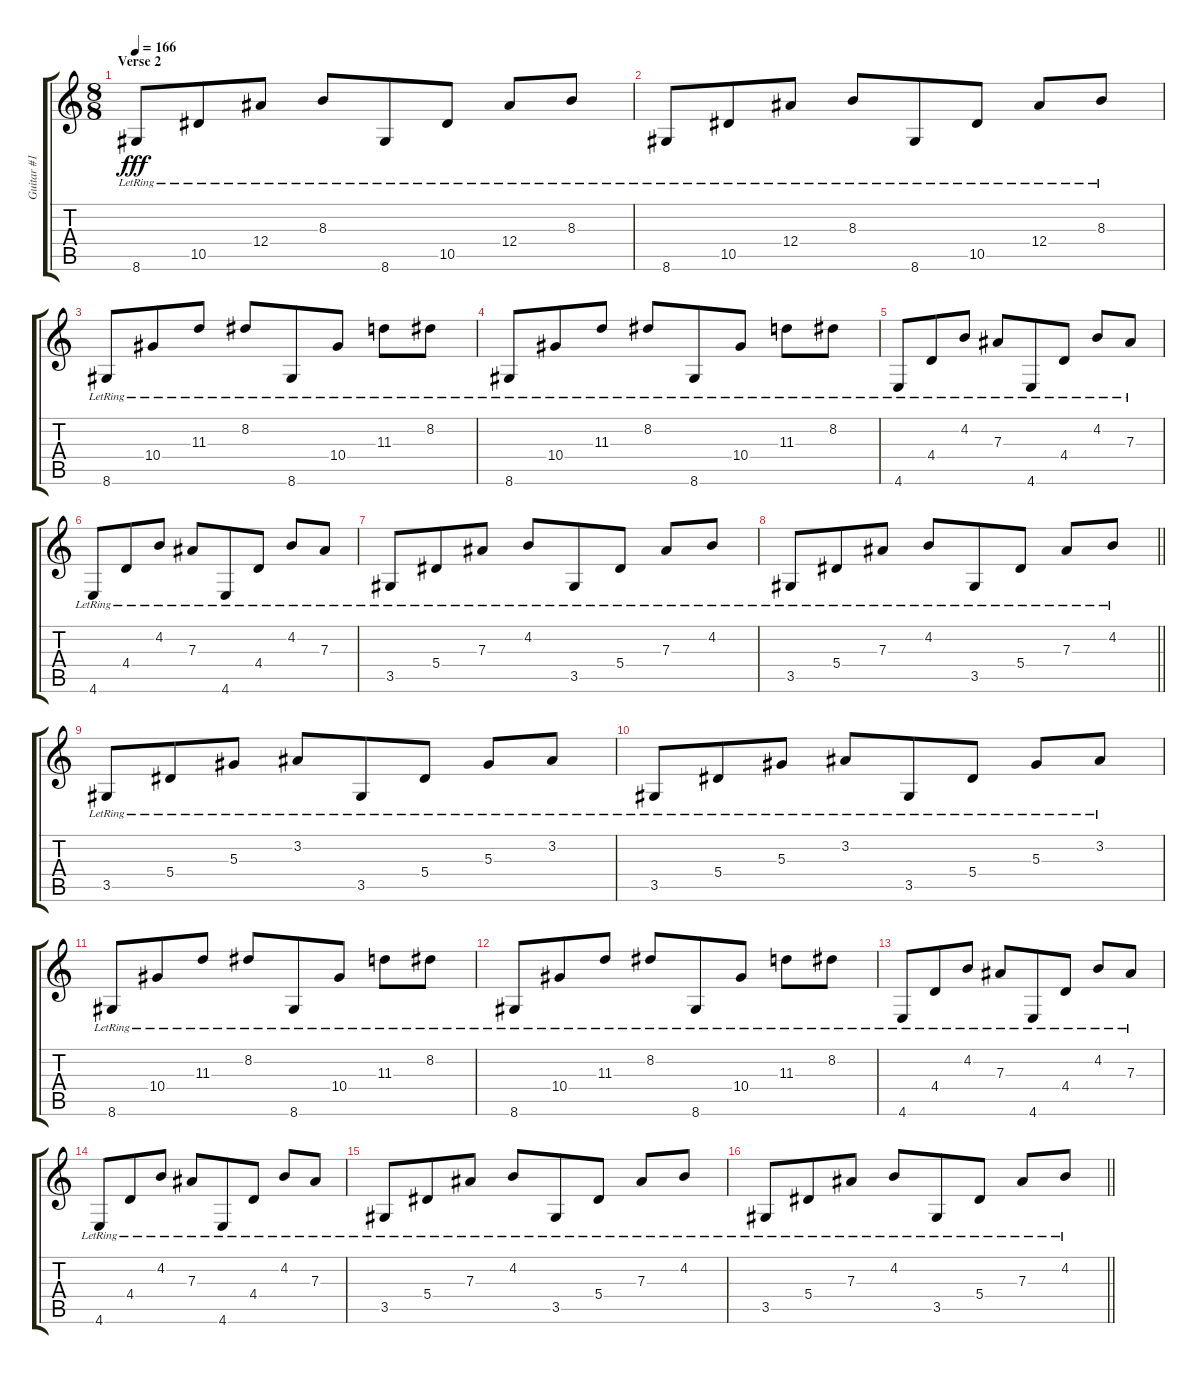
\track ("Guitar #1" "Guitar #1") {instrument distortionguitar}
\staff {score tabs}
\tuning (C4 G3 Eb3 Bb2 F2 C2) {hide}
\ts (8 8)
\section ("" "Verse 2")
\tempo 166
\clef g2
\ks c
8.6{lr}.8{dy fff} 10.5{lr}.8 12.4{lr}.8 8.3{lr}.8 8.6{lr}.8 10.5{lr}.8 12.4{lr}.8 8.3{lr}.8 |
8.6{lr}.8 10.5{lr}.8 12.4{lr}.8 8.3{lr}.8 8.6{lr}.8 10.5{lr}.8 12.4{lr}.8 8.3{lr}.8 |
8.6{lr}.8 10.4{lr}.8 11.3{lr}.8 8.2{lr}.8 8.6{lr}.8 10.4{lr}.8 11.3{lr}.8 8.2{lr}.8 |
8.6{lr}.8 10.4{lr}.8 11.3{lr}.8 8.2{lr}.8 8.6{lr}.8 10.4{lr}.8 11.3{lr}.8 8.2{lr}.8 |
4.6{lr}.8 4.4{lr}.8 4.2{lr}.8 7.3{lr}.8 4.6{lr}.8 4.4{lr}.8 4.2{lr}.8 7.3{lr}.8 |
4.6{lr}.8 4.4{lr}.8 4.2{lr}.8 7.3{lr}.8 4.6{lr}.8 4.4{lr}.8 4.2{lr}.8 7.3{lr}.8 |
3.5{lr}.8 5.4{lr}.8 7.3{lr}.8 4.2{lr}.8 3.5{lr}.8 5.4{lr}.8 7.3{lr}.8 4.2{lr}.8 |
\barLineRight lightlight
3.5{lr}.8 5.4{lr}.8 7.3{lr}.8 4.2{lr}.8 3.5{lr}.8 5.4{lr}.8 7.3{lr}.8 4.2{lr}.8 |
\section ("" "")
3.5{lr}.8 5.4{lr}.8 5.3{lr}.8 3.2{lr}.8 3.5{lr}.8 5.4{lr}.8 5.3{lr}.8 3.2{lr}.8 |
3.5{lr}.8 5.4{lr}.8 5.3{lr}.8 3.2{lr}.8 3.5{lr}.8 5.4{lr}.8 5.3{lr}.8 3.2{lr}.8 |
8.6{lr}.8 10.4{lr}.8 11.3{lr}.8 8.2{lr}.8 8.6{lr}.8 10.4{lr}.8 11.3{lr}.8 8.2{lr}.8 |
8.6{lr}.8 10.4{lr}.8 11.3{lr}.8 8.2{lr}.8 8.6{lr}.8 10.4{lr}.8 11.3{lr}.8 8.2{lr}.8 |
4.6{lr}.8 4.4{lr}.8 4.2{lr}.8 7.3{lr}.8 4.6{lr}.8 4.4{lr}.8 4.2{lr}.8 7.3{lr}.8 |
4.6{lr}.8 4.4{lr}.8 4.2{lr}.8 7.3{lr}.8 4.6{lr}.8 4.4{lr}.8 4.2{lr}.8 7.3{lr}.8 |
3.5{lr}.8 5.4{lr}.8 7.3{lr}.8 4.2{lr}.8 3.5{lr}.8 5.4{lr}.8 7.3{lr}.8 4.2{lr}.8 |
\barLineRight lightlight
3.5{lr}.8 5.4{lr}.8 7.3{lr}.8 4.2{lr}.8 3.5{lr}.8 5.4{lr}.8 7.3{lr}.8 4.2{lr}.8
